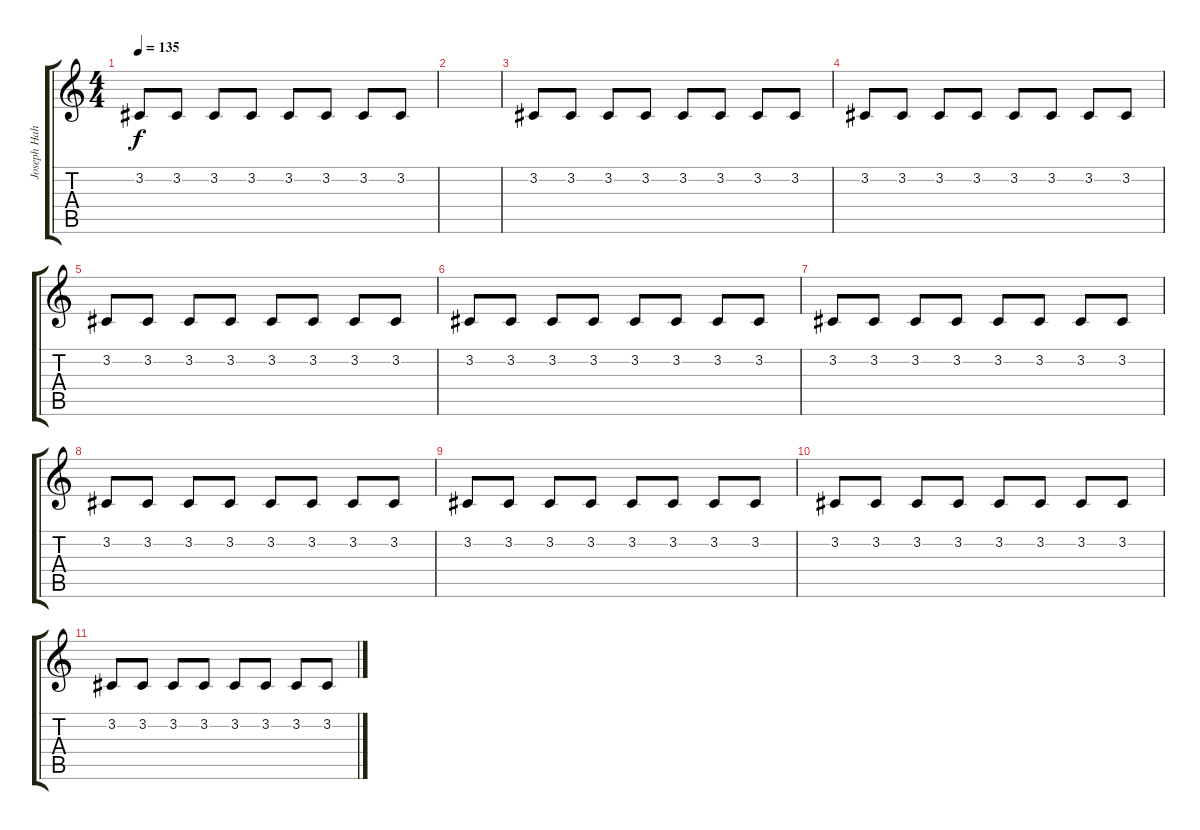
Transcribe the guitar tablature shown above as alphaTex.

\track ("Joseph Hahn (Sampler)" "Joseph Hah") {instrument lead5charang}
\staff {score tabs}
\tuning (Eb4 Bb3 Gb3 Db3 Ab2 Db2) {hide}
\ts (4 4)
\tempo 135
\clef g2
\ks c
3.2.8{dy f} 3.2.8 3.2.8 3.2.8 3.2.8 3.2.8 3.2.8 3.2.8 |
|
3.2.8 3.2.8 3.2.8 3.2.8 3.2.8 3.2.8 3.2.8 3.2.8 |
3.2.8 3.2.8 3.2.8 3.2.8 3.2.8 3.2.8 3.2.8 3.2.8 |
3.2.8 3.2.8 3.2.8 3.2.8 3.2.8 3.2.8 3.2.8 3.2.8 |
3.2.8 3.2.8 3.2.8 3.2.8 3.2.8 3.2.8 3.2.8 3.2.8 |
3.2.8 3.2.8 3.2.8 3.2.8 3.2.8 3.2.8 3.2.8 3.2.8 |
3.2.8 3.2.8 3.2.8 3.2.8 3.2.8 3.2.8 3.2.8 3.2.8 |
3.2.8 3.2.8 3.2.8 3.2.8 3.2.8 3.2.8 3.2.8 3.2.8 |
3.2.8 3.2.8 3.2.8 3.2.8 3.2.8 3.2.8 3.2.8 3.2.8 |
3.2.8 3.2.8 3.2.8 3.2.8 3.2.8 3.2.8 3.2.8 3.2.8
